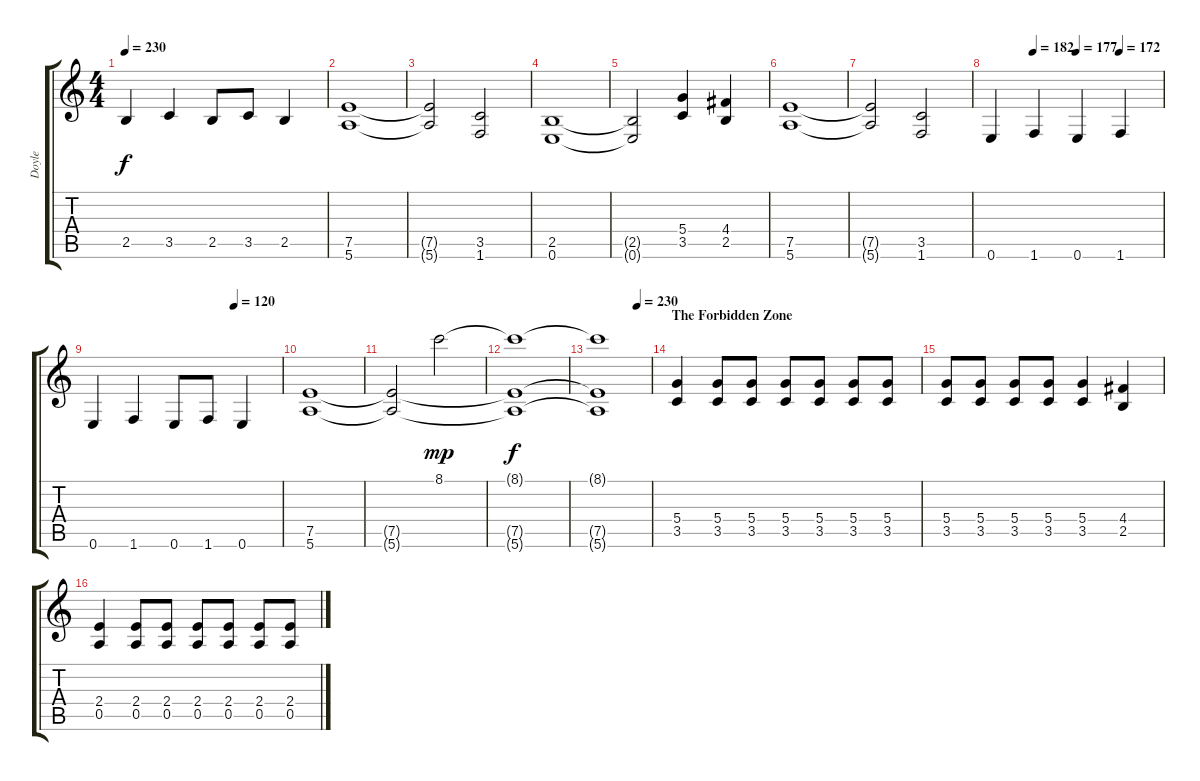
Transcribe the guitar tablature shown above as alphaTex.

\track ("Doyle" "Doyle") {instrument distortionguitar}
\staff {score tabs}
\tuning (E4 B3 G3 D3 A2 E2) {hide}
\ts (4 4)
\tempo 230
\clef g2
\ks c
2.5.4{dy f} 3.5.4 2.5.8 3.5.8 2.5.4 |
(7.5 5.6).1 |
(7.5{t} 5.6{t}).2 (3.5 1.6).2 |
(2.5 0.6).1 |
(2.5{t} 0.6{t}).2 (5.4 3.5).4 (4.4 2.5).4 |
(7.5 5.6).1 |
(7.5{t} 5.6{t}).2 (3.5 1.6).2 |
\tempo (182 0.25)
\tempo (177 0.5)
\tempo (172 0.75)
0.6.4 1.6.4 0.6.4 1.6.4 |
\tempo (120 0.75)
0.6.4 1.6.4 0.6.8 1.6.8 0.6.4 |
(7.5 5.6).1 |
(7.5{t} 5.6{t}).2 8.1.2{dy mp} |
(8.1{t} 7.5{t} 5.6{t}).1{dy f} |
\tempo (230 0.75)
(8.1{t} 7.5{t} 5.6{t}).1 |
\section ("" "The Forbidden Zone")
(5.4 3.5).4 (5.4 3.5).8 (5.4 3.5).8 (5.4 3.5).8 (5.4 3.5).8 (5.4 3.5).8 (5.4 3.5).8 |
(5.4 3.5).8 (5.4 3.5).8 (5.4 3.5).8 (5.4 3.5).8 (5.4 3.5).4 (4.4 2.5).4 |
(2.4 0.5).4 (2.4 0.5).8 (2.4 0.5).8 (2.4 0.5).8 (2.4 0.5).8 (2.4 0.5).8 (2.4 0.5).8
